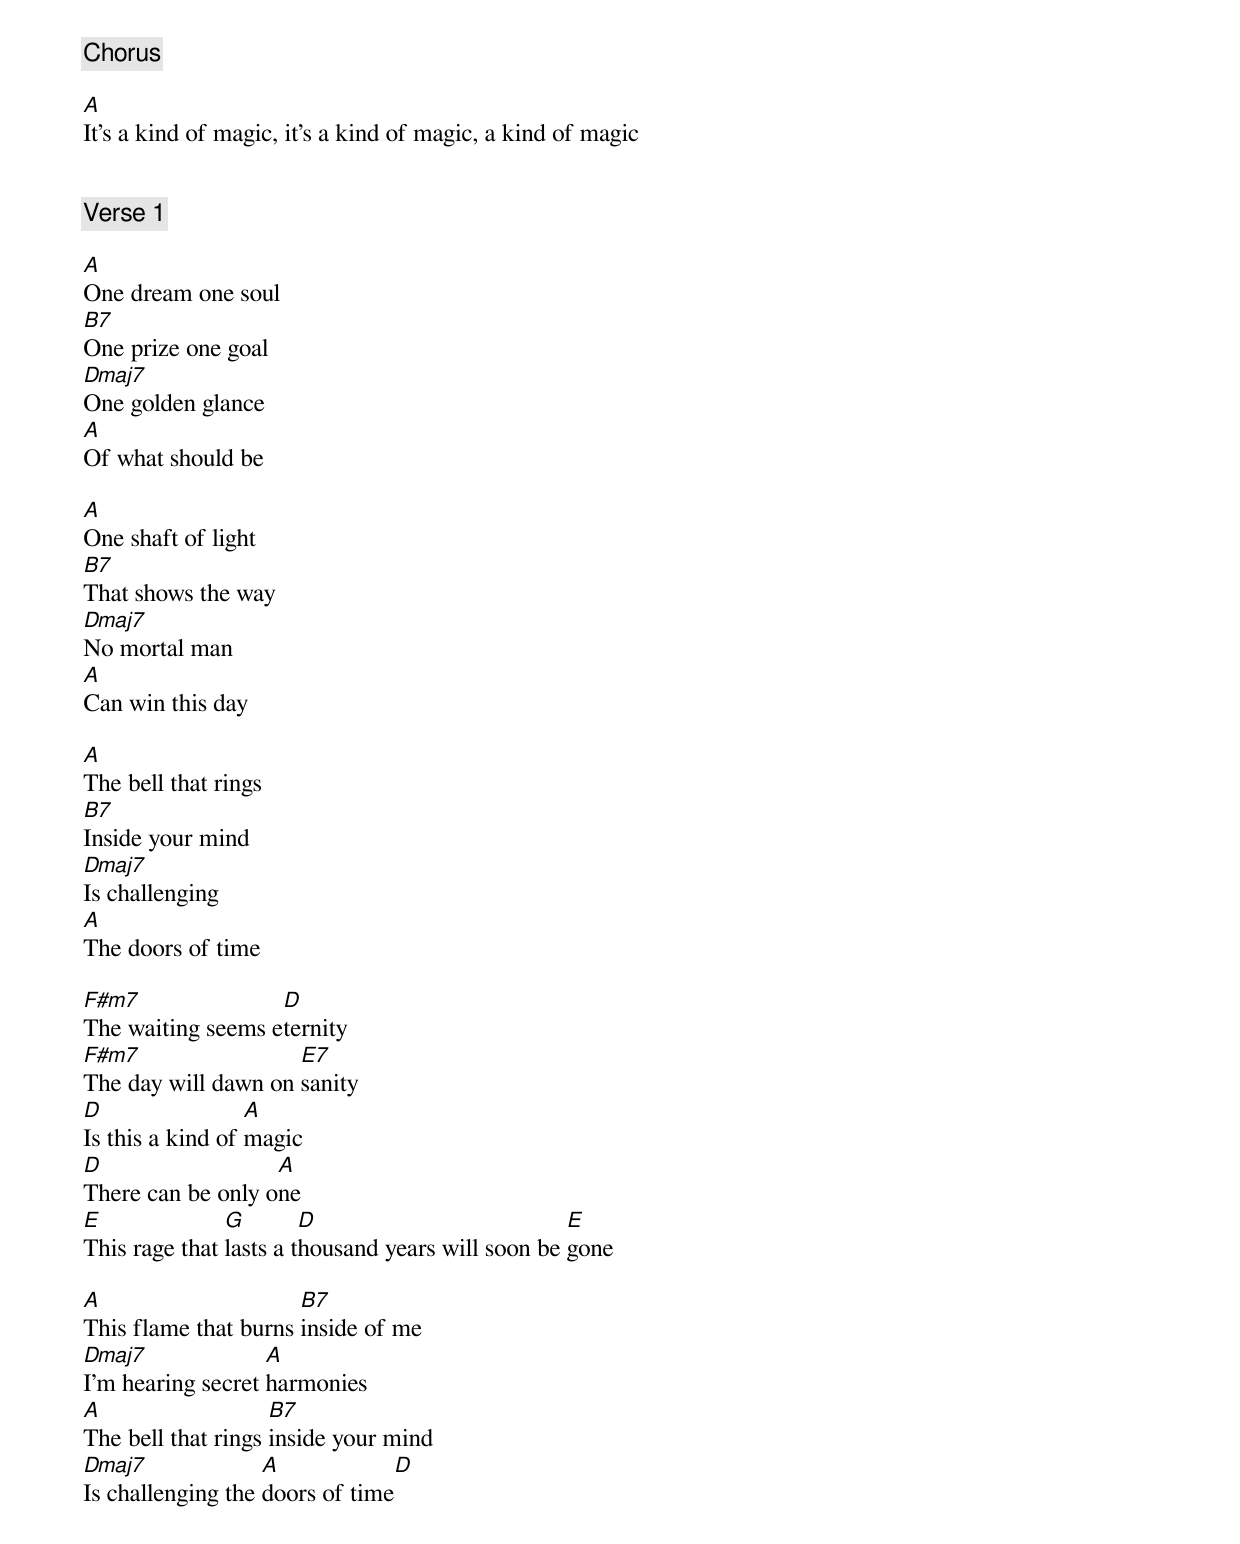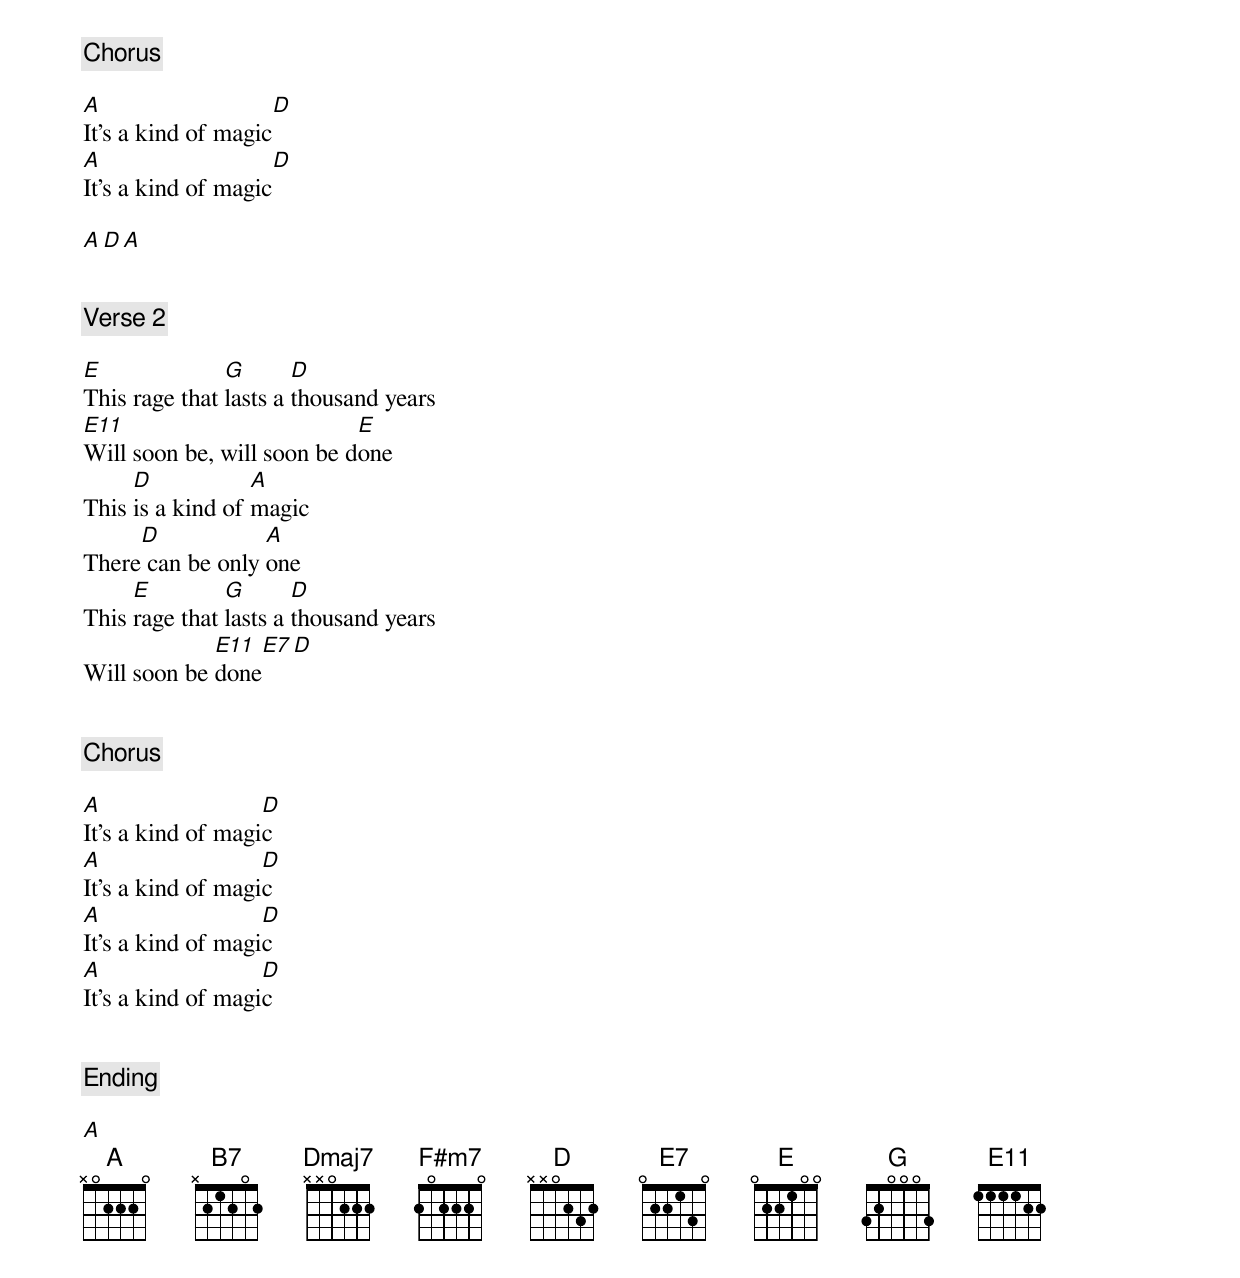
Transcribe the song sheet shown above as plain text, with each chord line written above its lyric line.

[Chorus]

A
It’s a kind of magic, it’s a kind of magic, a kind of magic


[Verse 1]

A
One dream one soul
B7
One prize one goal
Dmaj7
One golden glance
A
Of what should be

A
One shaft of light
B7
That shows the way
Dmaj7
No mortal man
A
Can win this day

A
The bell that rings
B7
Inside your mind
Dmaj7
Is challenging
A
The doors of time

F#m7               D
The waiting seems eternity
F#m7                 E7
The day will dawn on sanity
D                 A
Is this a kind of magic
D                  A
There can be only one
E              G        D                          E
This rage that lasts a thousand years will soon be gone

A                     B7
This flame that burns inside of me
Dmaj7              A
I’m hearing secret harmonies
A                   B7
The bell that rings inside your mind
Dmaj7              A             D
Is challenging the doors of time


[Chorus]

A                   D
It’s a kind of magic
A                   D
It’s a kind of magic

A      D     A


[Verse 2]

E              G       D
This rage that lasts a thousand years
E11                         E
Will soon be, will soon be done
     D            A
This is a kind of magic
     D            A
There can be only one
     E         G       D
This rage that lasts a thousand years
             E11   E7   D
Will soon be done


[Chorus]

A                  D
It’s a kind of magic
A                  D
It’s a kind of magic
A                  D
It’s a kind of magic
A                  D
It’s a kind of magic


[Ending]

A
